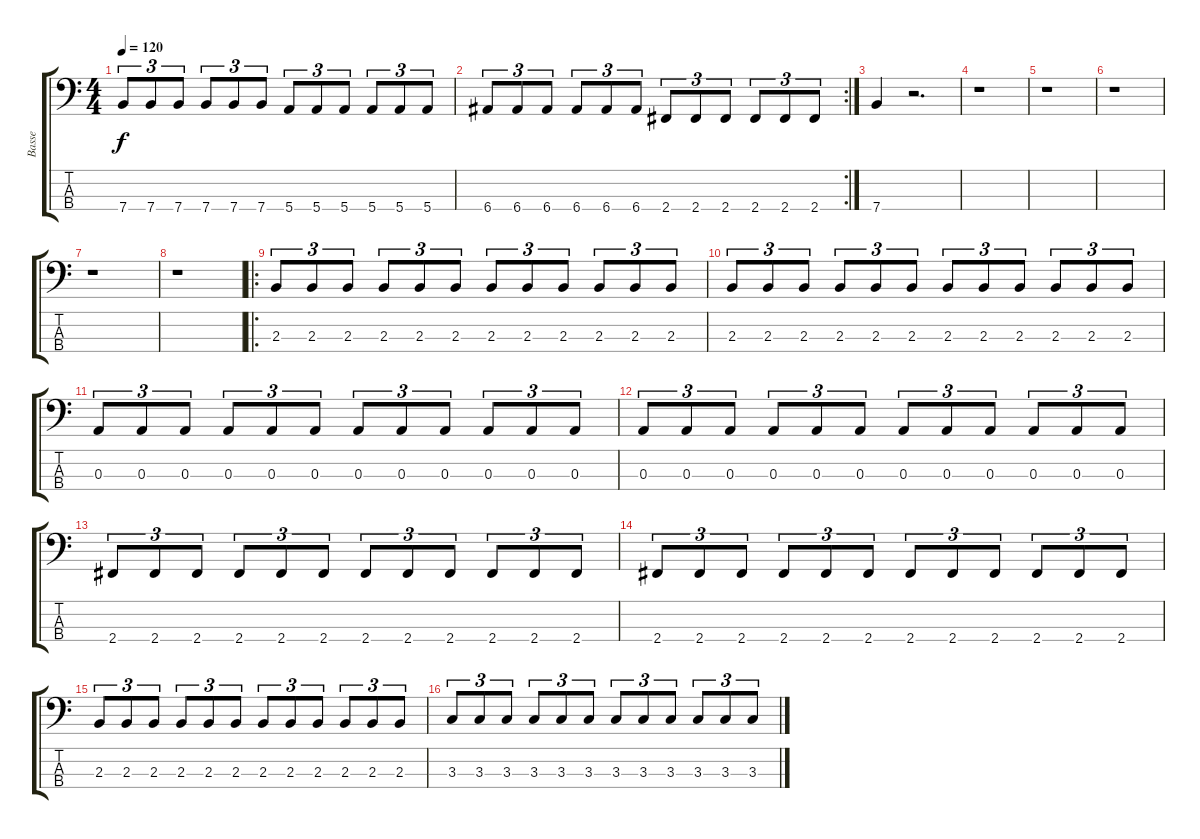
\track ("Basse" "Basse") {instrument electricbassfinger}
\staff {score tabs}
\tuning (G2 D2 A1 E1) {hide}
\ts (4 4)
\tempo 120
\clef f4
\ks c
7.4.8{tu (3 2) dy f} 7.4.8{tu (3 2)} 7.4.8{tu (3 2)} 7.4.8{tu (3 2)} 7.4.8{tu (3 2)} 7.4.8{tu (3 2)} 5.4.8{tu (3 2)} 5.4.8{tu (3 2)} 5.4.8{tu (3 2)} 5.4.8{tu (3 2)} 5.4.8{tu (3 2)} 5.4.8{tu (3 2)} |
\rc 2
6.4.8{tu (3 2)} 6.4.8{tu (3 2)} 6.4.8{tu (3 2)} 6.4.8{tu (3 2)} 6.4.8{tu (3 2)} 6.4.8{tu (3 2)} 2.4.8{tu (3 2)} 2.4.8{tu (3 2)} 2.4.8{tu (3 2)} 2.4.8{tu (3 2)} 2.4.8{tu (3 2)} 2.4.8{tu (3 2)} |
7.4.4 r.2{d} |
r.1 |
r.1 |
r.1 |
r.1 |
r.1 |
\ro
2.3.8{tu (3 2)} 2.3.8{tu (3 2)} 2.3.8{tu (3 2)} 2.3.8{tu (3 2)} 2.3.8{tu (3 2)} 2.3.8{tu (3 2)} 2.3.8{tu (3 2)} 2.3.8{tu (3 2)} 2.3.8{tu (3 2)} 2.3.8{tu (3 2)} 2.3.8{tu (3 2)} 2.3.8{tu (3 2)} |
2.3.8{tu (3 2)} 2.3.8{tu (3 2)} 2.3.8{tu (3 2)} 2.3.8{tu (3 2)} 2.3.8{tu (3 2)} 2.3.8{tu (3 2)} 2.3.8{tu (3 2)} 2.3.8{tu (3 2)} 2.3.8{tu (3 2)} 2.3.8{tu (3 2)} 2.3.8{tu (3 2)} 2.3.8{tu (3 2)} |
0.3.8{tu (3 2)} 0.3.8{tu (3 2)} 0.3.8{tu (3 2)} 0.3.8{tu (3 2)} 0.3.8{tu (3 2)} 0.3.8{tu (3 2)} 0.3.8{tu (3 2)} 0.3.8{tu (3 2)} 0.3.8{tu (3 2)} 0.3.8{tu (3 2)} 0.3.8{tu (3 2)} 0.3.8{tu (3 2)} |
0.3.8{tu (3 2)} 0.3.8{tu (3 2)} 0.3.8{tu (3 2)} 0.3.8{tu (3 2)} 0.3.8{tu (3 2)} 0.3.8{tu (3 2)} 0.3.8{tu (3 2)} 0.3.8{tu (3 2)} 0.3.8{tu (3 2)} 0.3.8{tu (3 2)} 0.3.8{tu (3 2)} 0.3.8{tu (3 2)} |
2.4.8{tu (3 2)} 2.4.8{tu (3 2)} 2.4.8{tu (3 2)} 2.4.8{tu (3 2)} 2.4.8{tu (3 2)} 2.4.8{tu (3 2)} 2.4.8{tu (3 2)} 2.4.8{tu (3 2)} 2.4.8{tu (3 2)} 2.4.8{tu (3 2)} 2.4.8{tu (3 2)} 2.4.8{tu (3 2)} |
2.4.8{tu (3 2)} 2.4.8{tu (3 2)} 2.4.8{tu (3 2)} 2.4.8{tu (3 2)} 2.4.8{tu (3 2)} 2.4.8{tu (3 2)} 2.4.8{tu (3 2)} 2.4.8{tu (3 2)} 2.4.8{tu (3 2)} 2.4.8{tu (3 2)} 2.4.8{tu (3 2)} 2.4.8{tu (3 2)} |
2.3.8{tu (3 2)} 2.3.8{tu (3 2)} 2.3.8{tu (3 2)} 2.3.8{tu (3 2)} 2.3.8{tu (3 2)} 2.3.8{tu (3 2)} 2.3.8{tu (3 2)} 2.3.8{tu (3 2)} 2.3.8{tu (3 2)} 2.3.8{tu (3 2)} 2.3.8{tu (3 2)} 2.3.8{tu (3 2)} |
3.3.8{tu (3 2)} 3.3.8{tu (3 2)} 3.3.8{tu (3 2)} 3.3.8{tu (3 2)} 3.3.8{tu (3 2)} 3.3.8{tu (3 2)} 3.3.8{tu (3 2)} 3.3.8{tu (3 2)} 3.3.8{tu (3 2)} 3.3.8{tu (3 2)} 3.3.8{tu (3 2)} 3.3.8{tu (3 2)}
